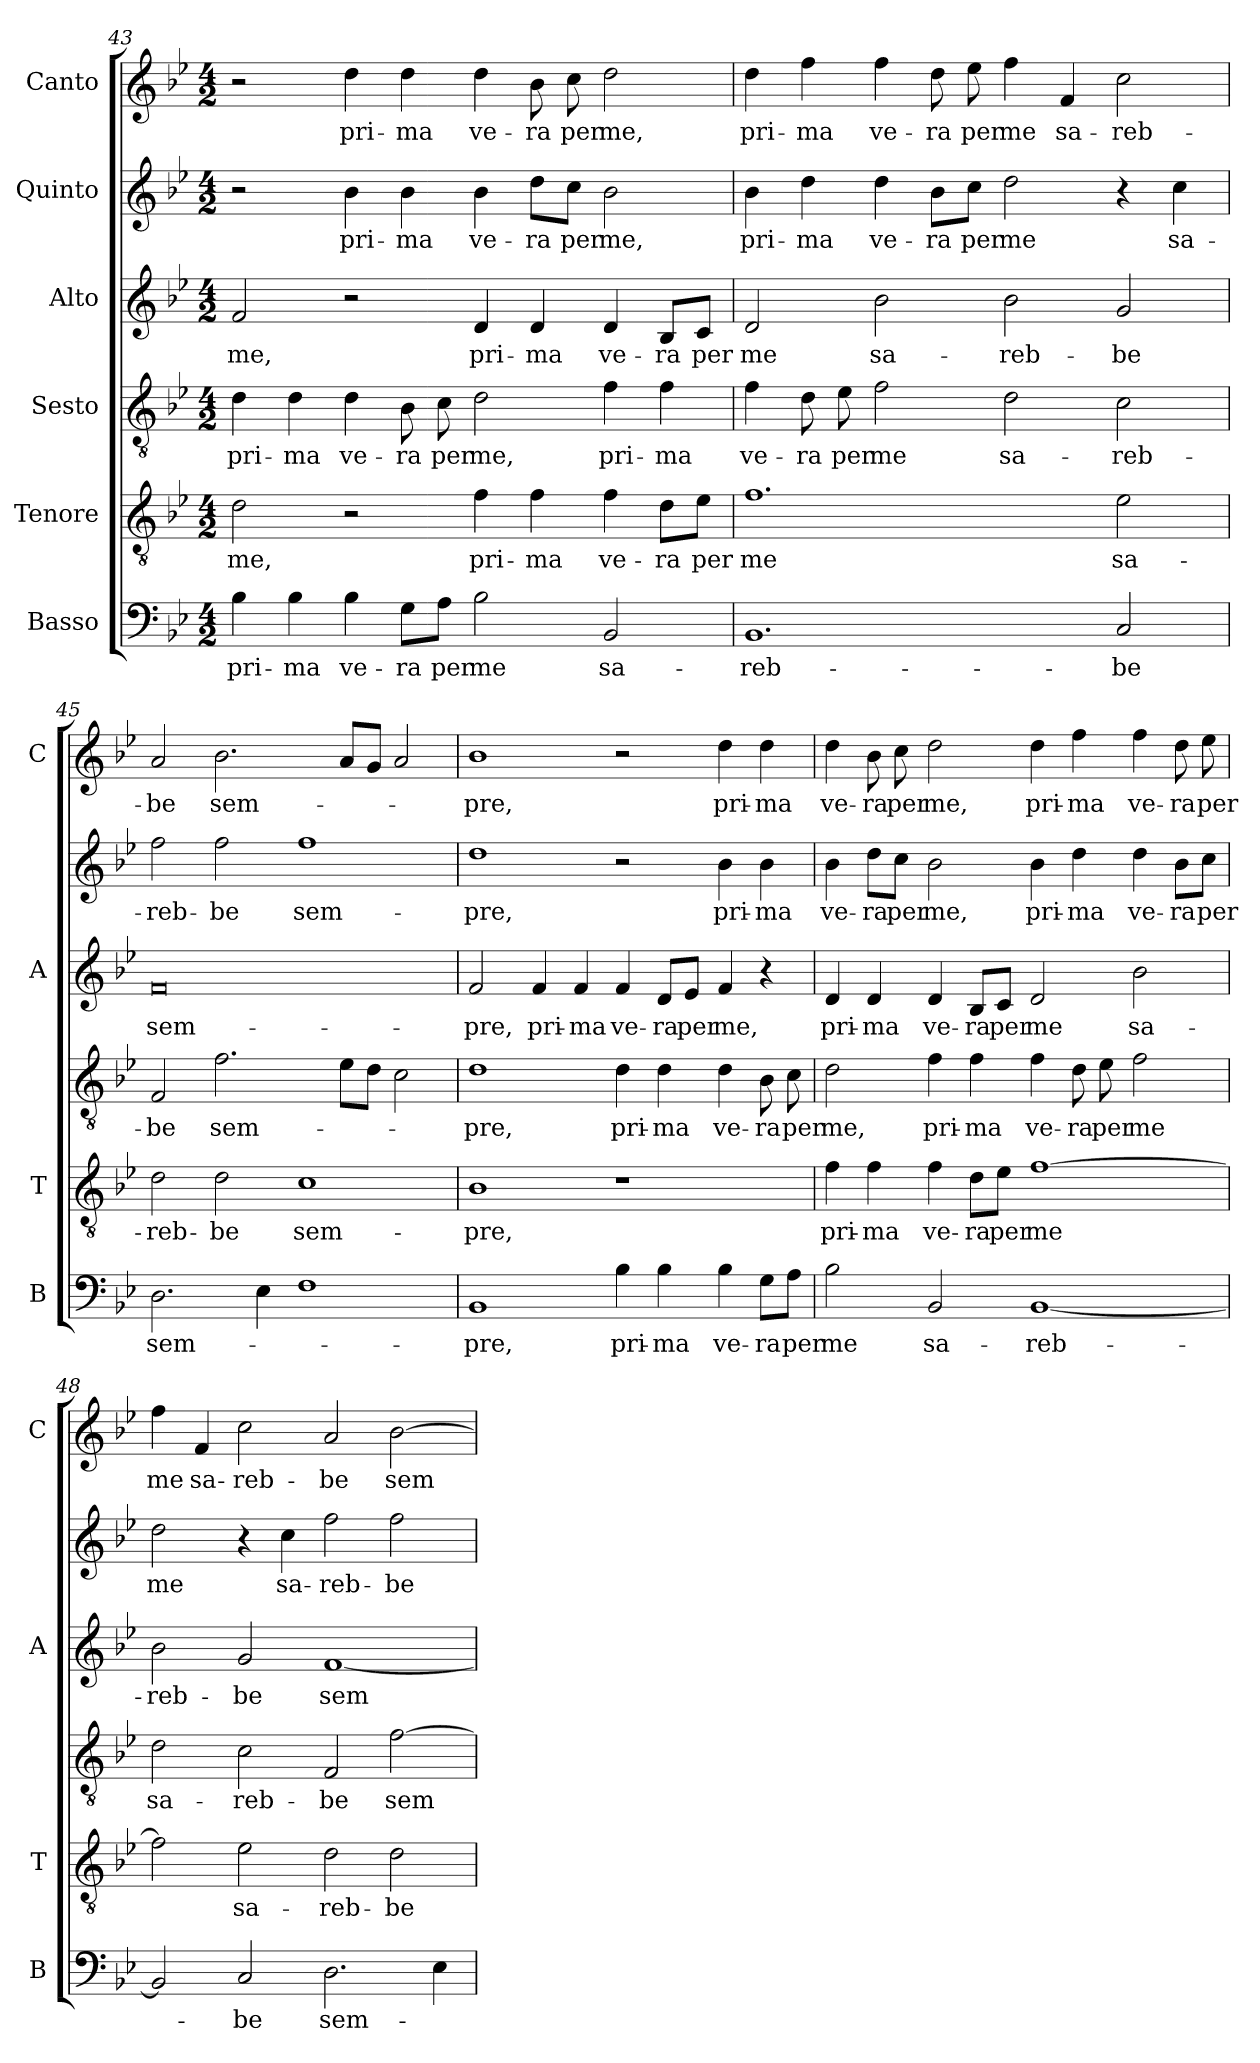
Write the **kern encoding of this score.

**kern	**text	**kern	**text	**kern	**text	**kern	**text	**kern	**text	**kern	**text
*part6	*part6	*part5	*part5	*part4	*part4	*part3	*part3	*part2	*part2	*part1	*part1
*staff6	*staff6	*staff5	*staff5	*staff4	*staff4	*staff3	*staff3	*staff2	*staff2	*staff1	*staff1
*I"Basso	*	*I"Tenore	*	*I"Sesto	*	*I"Alto	*	*I"Quinto	*	*I"Canto	*
*I'B	*	*I'T	*	*	*	*I'A	*	*	*	*I'C	*
*clefF4	*	*clefGv2	*	*clefGv2	*	*clefG2	*	*clefG2	*	*clefG2	*
*k[b-e-]	*	*k[b-e-]	*	*k[b-e-]	*	*k[b-e-]	*	*k[b-e-]	*	*k[b-e-]	*
*B-:	*	*B-:	*	*B-:	*	*B-:	*	*B-:	*	*B-:	*
*M4/2	*	*M4/2	*	*M4/2	*	*M4/2	*	*M4/2	*	*M4/2	*
=43	=43	=43	=43	=43	=43	=43	=43	=43	=43	=43	=43
!	!LO:LY:b	!	!LO:LY:b	!	!LO:LY:b	!	!LO:LY:b	!	!	!	!
4B-\	pri-	2d\	me,	4d\	pri-	2f/	me,	2r	.	2r	.
!	!LO:LY:b	!	!	!	!LO:LY:b	!	!	!	!	!	!
4B-\	-ma	.	.	4d\	-ma	.	.	.	.	.	.
!	!LO:LY:b	!	!	!	!LO:LY:b	!	!	!	!LO:LY:b	!	!LO:LY:b
4B-\	ve-	2r	.	4d\	ve-	2r	.	4b-\	pri-	4dd\	pri-
!	!LO:LY:b	!	!	!	!LO:LY:b	!	!	!	!LO:LY:b	!	!LO:LY:b
8G\L	-ra	.	.	8B-\	-ra	.	.	4b-\	-ma	4dd\	-ma
!	!LO:LY:b	!	!	!	!LO:LY:b	!	!	!	!	!	!
8A\J	per	.	.	8c\	per	.	.	.	.	.	.
!	!LO:LY:b	!	!LO:LY:b	!	!LO:LY:b	!	!LO:LY:b	!	!LO:LY:b	!	!LO:LY:b
2B-\	me	4f\	pri-	2d\	me,	4d/	pri-	4b-\	ve-	4dd\	ve-
!	!	!	!LO:LY:b	!	!	!	!LO:LY:b	!	!LO:LY:b	!	!LO:LY:b
.	.	4f\	-ma	.	.	4d/	-ma	8dd\L	-ra	8b-\	-ra
!	!	!	!	!	!	!	!	!	!LO:LY:b	!	!LO:LY:b
.	.	.	.	.	.	.	.	8cc\J	per	8cc\	per
!	!LO:LY:b	!	!LO:LY:b	!	!LO:LY:b	!	!LO:LY:b	!	!LO:LY:b	!	!LO:LY:b
2BB-/	sa-	4f\	ve-	4f\	pri-	4d/	ve-	2b-\	me,	2dd\	me,
!	!	!	!LO:LY:b	!	!LO:LY:b	!	!LO:LY:b	!	!	!	!
.	.	8d\L	-ra	4f\	-ma	8B-/L	-ra	.	.	.	.
!	!	!	!LO:LY:b	!	!	!	!LO:LY:b	!	!	!	!
.	.	8e-\J	per	.	.	8c/J	per	.	.	.	.
!!LO:PB:g=z
=44	=44	=44	=44	=44	=44	=44	=44	=44	=44	=44	=44
!	!LO:LY:b	!	!LO:LY:b	!	!LO:LY:b	!	!LO:LY:b	!	!LO:LY:b	!	!LO:LY:b
1.BB-	-reb-	1.f	me	4f\	ve-	2d/	me	4b-\	pri-	4dd\	pri-
!	!	!	!	!	!LO:LY:b	!	!	!	!LO:LY:b	!	!LO:LY:b
.	.	.	.	8d\	-ra	.	.	4dd\	-ma	4ff\	-ma
!	!	!	!	!	!LO:LY:b	!	!	!	!	!	!
.	.	.	.	8e-\	per	.	.	.	.	.	.
!	!	!	!	!	!LO:LY:b	!	!LO:LY:b	!	!LO:LY:b	!	!LO:LY:b
.	.	.	.	2f\	me	2b-\	sa-	4dd\	ve-	4ff\	ve-
!	!	!	!	!	!	!	!	!	!LO:LY:b	!	!LO:LY:b
.	.	.	.	.	.	.	.	8b-\L	-ra	8dd\	-ra
!	!	!	!	!	!	!	!	!	!LO:LY:b	!	!LO:LY:b
.	.	.	.	.	.	.	.	8cc\J	per	8ee-\	per
!	!	!	!	!	!LO:LY:b	!	!LO:LY:b	!	!LO:LY:b	!	!LO:LY:b
.	.	.	.	2d\	sa-	2b-\	-reb-	2dd\	me	4ff\	me
!	!	!	!	!	!	!	!	!	!	!	!LO:LY:b
.	.	.	.	.	.	.	.	.	.	4f/	sa-
!	!LO:LY:b	!	!LO:LY:b	!	!LO:LY:b	!	!LO:LY:b	!	!	!	!LO:LY:b
2C/	-be	2e-\	sa-	2c\	-reb-	2g/	-be	4r	.	2cc\	-reb-
!	!	!	!	!	!	!	!	!	!LO:LY:b	!	!
.	.	.	.	.	.	.	.	4cc\	sa-	.	.
=45	=45	=45	=45	=45	=45	=45	=45	=45	=45	=45	=45
!	!LO:LY:b	!	!LO:LY:b	!	!LO:LY:b	!	!LO:LY:b	!	!LO:LY:b	!	!LO:LY:b
2.D\	sem-	2d\	-reb-	2F/	-be	0f	sem-	2ff\	-reb-	2a/	-be
!	!	!	!LO:LY:b	!	!LO:LY:b	!	!	!	!LO:LY:b	!	!LO:LY:b
.	.	2d\	-be	2.f\	sem-	.	.	2ff\	-be	2.b-\	sem-
4E-\	.	.	.	.	.	.	.	.	.	.	.
!	!	!	!LO:LY:b	!	!	!	!	!	!LO:LY:b	!	!
1F	.	1c	sem-	.	.	.	.	1ff	sem-	.	.
.	.	.	.	8e-\L	.	.	.	.	.	8a/L	.
.	.	.	.	8d\J	.	.	.	.	.	8g/J	.
.	.	.	.	2c\	.	.	.	.	.	2a/	.
=46	=46	=46	=46	=46	=46	=46	=46	=46	=46	=46	=46
!	!LO:LY:b	!	!LO:LY:b	!	!LO:LY:b	!	!LO:LY:b	!	!LO:LY:b	!	!LO:LY:b
1BB-	-pre,	1B-	-pre,	1d	-pre,	2f/	-pre,	1dd	-pre,	1b-	-pre,
!	!	!	!	!	!	!	!LO:LY:b	!	!	!	!
.	.	.	.	.	.	4f/	pri-	.	.	.	.
!	!	!	!	!	!	!	!LO:LY:b	!	!	!	!
.	.	.	.	.	.	4f/	-ma	.	.	.	.
!	!LO:LY:b	!	!	!	!LO:LY:b	!	!LO:LY:b	!	!	!	!
4B-\	pri-	1r	.	4d\	pri-	4f/	ve-	2r	.	2r	.
!	!LO:LY:b	!	!	!	!LO:LY:b	!	!LO:LY:b	!	!	!	!
4B-\	-ma	.	.	4d\	-ma	8d/L	-ra	.	.	.	.
!	!	!	!	!	!	!	!LO:LY:b	!	!	!	!
.	.	.	.	.	.	8e-/J	per	.	.	.	.
!	!LO:LY:b	!	!	!	!LO:LY:b	!	!LO:LY:b	!	!LO:LY:b	!	!LO:LY:b
4B-\	ve-	.	.	4d\	ve-	4f/	me,	4b-\	pri-	4dd\	pri-
!	!LO:LY:b	!	!	!	!LO:LY:b	!	!	!	!LO:LY:b	!	!LO:LY:b
8G\L	-ra	.	.	8B-\	-ra	4r	.	4b-\	-ma	4dd\	-ma
!	!LO:LY:b	!	!	!	!LO:LY:b	!	!	!	!	!	!
8A\J	per	.	.	8c\	per	.	.	.	.	.	.
!!LO:LB:g=z
=47	=47	=47	=47	=47	=47	=47	=47	=47	=47	=47	=47
!	!LO:LY:b	!	!LO:LY:b	!	!LO:LY:b	!	!LO:LY:b	!	!LO:LY:b	!	!LO:LY:b
2B-\	me	4f\	pri-	2d\	me,	4d/	pri-	4b-\	ve-	4dd\	ve-
!	!	!	!LO:LY:b	!	!	!	!LO:LY:b	!	!LO:LY:b	!	!LO:LY:b
.	.	4f\	-ma	.	.	4d/	-ma	8dd\L	-ra	8b-\	-ra
!	!	!	!	!	!	!	!	!	!LO:LY:b	!	!LO:LY:b
.	.	.	.	.	.	.	.	8cc\J	per	8cc\	per
!	!LO:LY:b	!	!LO:LY:b	!	!LO:LY:b	!	!LO:LY:b	!	!LO:LY:b	!	!LO:LY:b
2BB-/	sa-	4f\	ve-	4f\	pri-	4d/	ve-	2b-\	me,	2dd\	me,
!	!	!	!LO:LY:b	!	!LO:LY:b	!	!LO:LY:b	!	!	!	!
.	.	8d\L	-ra	4f\	-ma	8B-/L	-ra	.	.	.	.
!	!	!	!LO:LY:b	!	!	!	!LO:LY:b	!	!	!	!
.	.	8e-\J	per	.	.	8c/J	per	.	.	.	.
!	!LO:LY:b	!	!LO:LY:b	!	!LO:LY:b	!	!LO:LY:b	!	!LO:LY:b	!	!LO:LY:b
[1BB-	-reb-	[1f	me	4f\	ve-	2d/	me	4b-\	pri-	4dd\	pri-
!	!	!	!	!	!LO:LY:b	!	!	!	!LO:LY:b	!	!LO:LY:b
.	.	.	.	8d\	-ra	.	.	4dd\	-ma	4ff\	-ma
!	!	!	!	!	!LO:LY:b	!	!	!	!	!	!
.	.	.	.	8e-\	per	.	.	.	.	.	.
!	!	!	!	!	!LO:LY:b	!	!LO:LY:b	!	!LO:LY:b	!	!LO:LY:b
.	.	.	.	2f\	me	2b-\	sa-	4dd\	ve-	4ff\	ve-
!	!	!	!	!	!	!	!	!	!LO:LY:b	!	!LO:LY:b
.	.	.	.	.	.	.	.	8b-\L	-ra	8dd\	-ra
!	!	!	!	!	!	!	!	!	!LO:LY:b	!	!LO:LY:b
.	.	.	.	.	.	.	.	8cc\J	per	8ee-\	per
=48	=48	=48	=48	=48	=48	=48	=48	=48	=48	=48	=48
!	!	!	!	!	!LO:LY:b	!	!LO:LY:b	!	!LO:LY:b	!	!LO:LY:b
2BB-/]	.	2f\]	.	2d\	sa-	2b-\	-reb-	2dd\	me	4ff\	me
!	!	!	!	!	!	!	!	!	!	!	!LO:LY:b
.	.	.	.	.	.	.	.	.	.	4f/	sa-
!	!LO:LY:b	!	!LO:LY:b	!	!LO:LY:b	!	!LO:LY:b	!	!	!	!LO:LY:b
2C/	-be	2e-\	sa-	2c\	-reb-	2g/	-be	4r	.	2cc\	-reb-
!	!	!	!	!	!	!	!	!	!LO:LY:b	!	!
.	.	.	.	.	.	.	.	4cc\	sa-	.	.
!	!LO:LY:b	!	!LO:LY:b	!	!LO:LY:b	!	!LO:LY:b	!	!LO:LY:b	!	!LO:LY:b
2.D\	sem-	2d\	-reb-	2F/	-be	[1f	sem-	2ff\	-reb-	2a/	-be
!	!	!	!LO:LY:b	!	!LO:LY:b	!	!	!	!LO:LY:b	!	!LO:LY:b
.	.	2d\	-be	[2f\	sem-	.	.	2ff\	-be	[2b-\	sem-
4E-\	.	.	.	.	.	.	.	.	.	.	.
=	=	=	=	=	=	=	=	=	=	=	=
*-	*-	*-	*-	*-	*-	*-	*-	*-	*-	*-	*-
